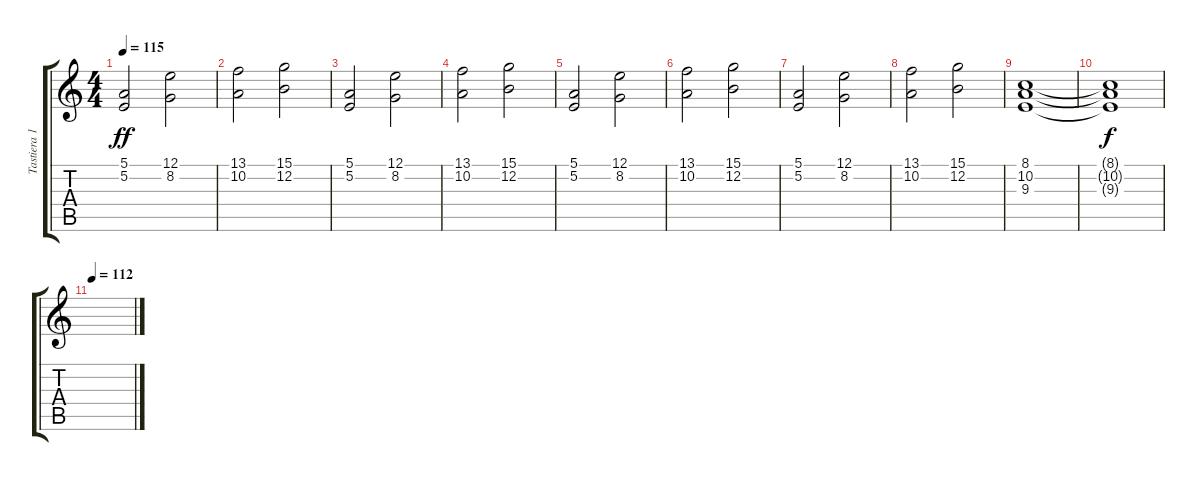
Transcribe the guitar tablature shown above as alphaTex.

\track ("Tastiera 1" "Tastiera 1") {instrument pad2warm}
\staff {score tabs}
\tuning (E4 B3 G3 D3 A2 E2) {hide}
\ts (4 4)
\tempo 115
\clef g2
\ks c
(5.1 5.2).2{dy ff} (12.1 8.2).2 |
(13.1 10.2).2 (15.1 12.2).2 |
(5.1 5.2).2 (12.1 8.2).2 |
(13.1 10.2).2 (15.1 12.2).2 |
(5.1 5.2).2 (12.1 8.2).2 |
(13.1 10.2).2 (15.1 12.2).2 |
(5.1 5.2).2 (12.1 8.2).2 |
(13.1 10.2).2 (15.1 12.2).2 |
(8.1 10.2 9.3).1{volume 5} |
(8.1{t} 10.2{t} 9.3{t}).1{dy f} |
\tempo 112
